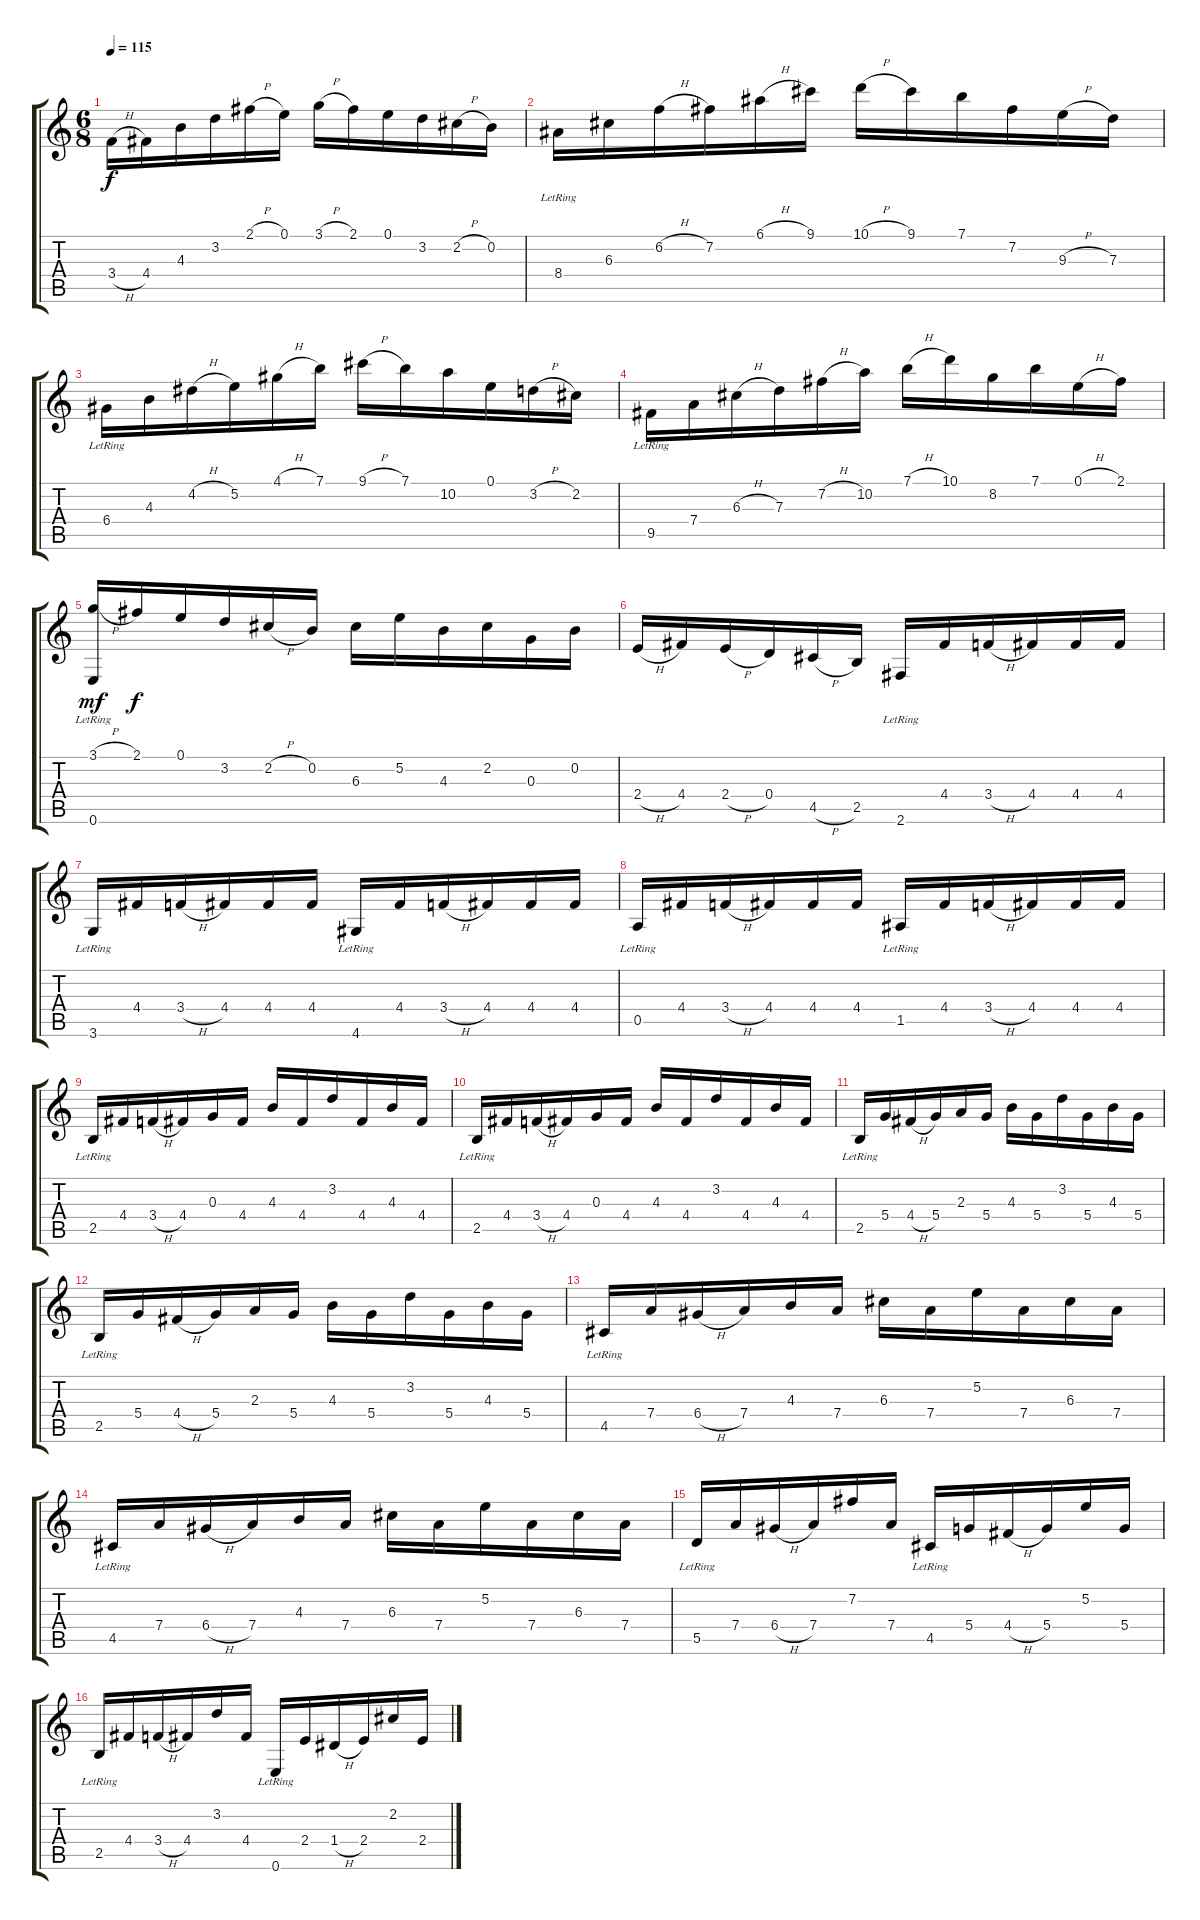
\track "" {instrument acousticguitarnylon}
\staff {score tabs}
\tuning (E4 B3 G3 D3 A2 E2) {hide}
\ts (6 8)
\tempo 115
\clef g2
\ks c
3.4{h}.16{dy f} 4.4.16 4.3.16 3.2.16 2.1{h}.16 0.1.16 3.1{h}.16 2.1.16 0.1.16 3.2.16 2.2{h}.16 0.2.16 |
8.4{lr}.16 6.3.16 6.2{h}.16 7.2.16 6.1{h}.16 9.1.16 10.1{h}.16 9.1.16 7.1.16 7.2.16 9.3{h}.16 7.3.16 |
6.4{lr}.16 4.3.16 4.2{h}.16 5.2.16 4.1{h}.16 7.1.16 9.1{h}.16 7.1.16 10.2.16 0.1.16 3.2{h}.16 2.2.16 |
9.5{lr}.16 7.4.16 6.3{h}.16 7.3.16 7.2{h}.16 10.2.16 7.1{h}.16 10.1.16 8.2.16 7.1.16 0.1{h}.16 2.1.16 |
(3.1{h} 0.6{lr}).16{dy mf} 2.1.16{dy f} 0.1.16 3.2.16 2.2{h}.16 0.2.16 6.3.16 5.2.16 4.3.16 2.2.16 0.3.16 0.2.16 |
2.4{h}.16 4.4.16 2.4{h}.16 0.4.16 4.5{h}.16 2.5.16 2.6{lr}.16 4.4.16 3.4{h}.16 4.4.16 4.4.16 4.4.16 |
3.6{lr}.16 4.4.16 3.4{h}.16 4.4.16 4.4.16 4.4.16 4.6{lr}.16 4.4.16 3.4{h}.16 4.4.16 4.4.16 4.4.16 |
0.5{lr}.16 4.4.16 3.4{h}.16 4.4.16 4.4.16 4.4.16 1.5{lr}.16 4.4.16 3.4{h}.16 4.4.16 4.4.16 4.4.16 |
2.5{lr}.16 4.4.16 3.4{h}.16 4.4.16 0.3.16 4.4.16 4.3.16 4.4.16 3.2.16 4.4.16 4.3.16 4.4.16 |
2.5{lr}.16 4.4.16 3.4{h}.16 4.4.16 0.3.16 4.4.16 4.3.16 4.4.16 3.2.16 4.4.16 4.3.16 4.4.16 |
2.5{lr}.16 5.4.16 4.4{h}.16 5.4.16 2.3.16 5.4.16 4.3.16 5.4.16 3.2.16 5.4.16 4.3.16 5.4.16 |
2.5{lr}.16 5.4.16 4.4{h}.16 5.4.16 2.3.16 5.4.16 4.3.16 5.4.16 3.2.16 5.4.16 4.3.16 5.4.16 |
4.5{lr}.16 7.4.16 6.4{h}.16 7.4.16 4.3.16 7.4.16 6.3.16 7.4.16 5.2.16 7.4.16 6.3.16 7.4.16 |
4.5{lr}.16 7.4.16 6.4{h}.16 7.4.16 4.3.16 7.4.16 6.3.16 7.4.16 5.2.16 7.4.16 6.3.16 7.4.16 |
5.5{lr}.16 7.4.16 6.4{h}.16 7.4.16 7.2.16 7.4.16 4.5{lr}.16 5.4.16 4.4{h}.16 5.4.16 5.2.16 5.4.16 |
2.5{lr}.16 4.4.16 3.4{h}.16 4.4.16 3.2.16 4.4.16 0.6{lr}.16 2.4.16 1.4{h}.16 2.4.16 2.2.16 2.4.16
